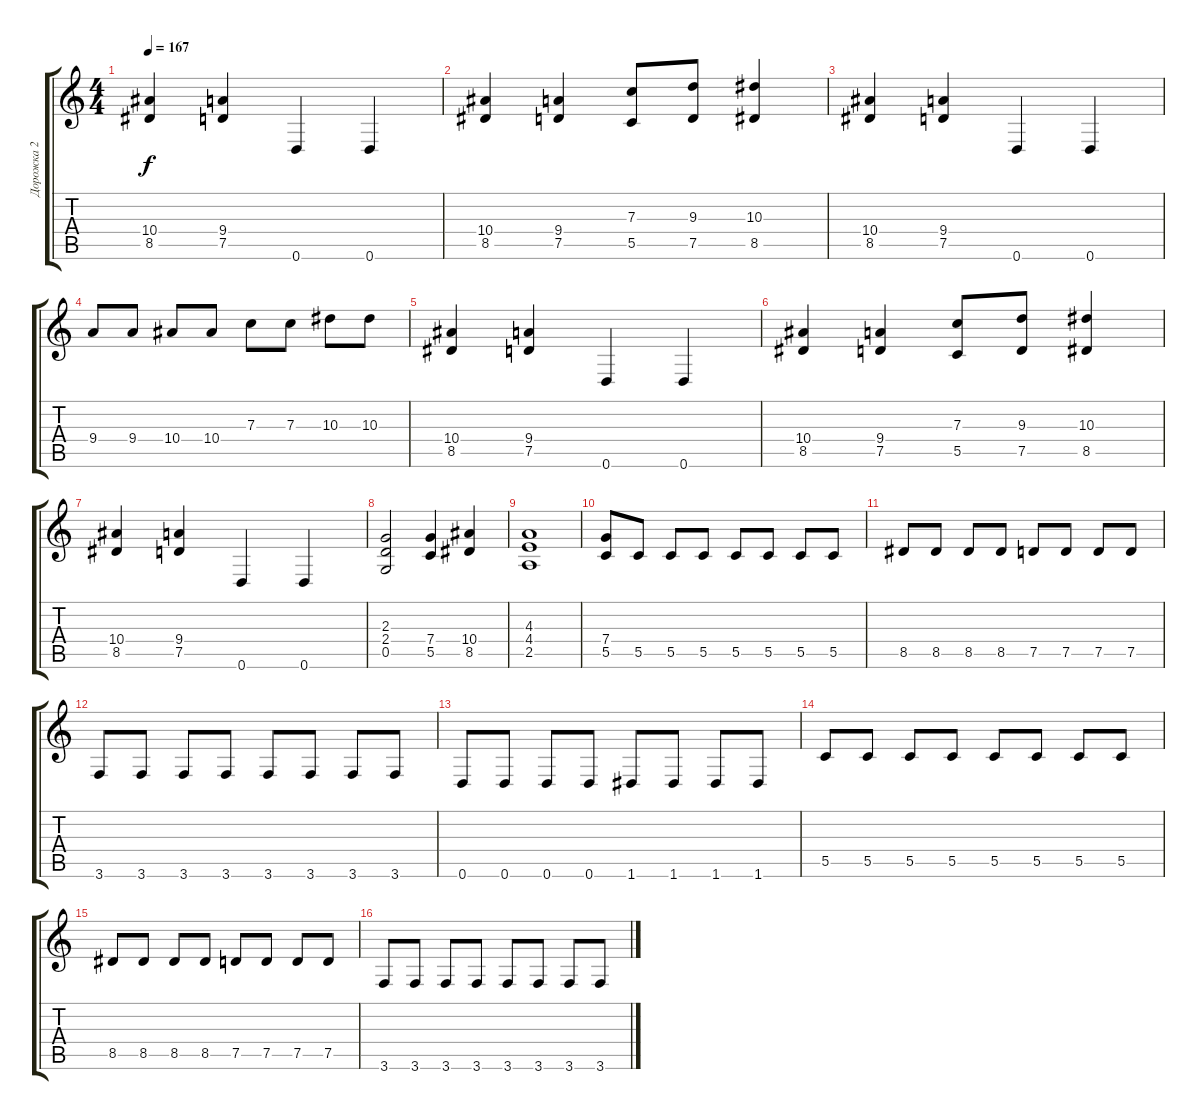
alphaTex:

\track ("Дорожка 2" "Дорожка 2") {instrument distortionguitar}
\staff {score tabs}
\tuning (D4 A3 F3 C3 G2 D2) {hide}
\ts (4 4)
\tempo 167
\clef g2
\ks c
(10.4 8.5).4{dy f} (9.4 7.5).4 0.6.4 0.6.4 |
(10.4 8.5).4 (9.4 7.5).4 (7.3 5.5).8 (9.3 7.5).8 (10.3 8.5).4 |
(10.4 8.5).4 (9.4 7.5).4 0.6.4 0.6.4 |
9.4.8 9.4.8 10.4.8 10.4.8 7.3.8 7.3.8 10.3.8 10.3.8 |
(10.4 8.5).4 (9.4 7.5).4 0.6.4 0.6.4 |
(10.4 8.5).4 (9.4 7.5).4 (7.3 5.5).8 (9.3 7.5).8 (10.3 8.5).4 |
(10.4 8.5).4 (9.4 7.5).4 0.6.4 0.6.4 |
(2.3 2.4 0.5).2 (7.4 5.5).4 (10.4 8.5).4 |
(4.3 4.4 2.5).1 |
(7.4 5.5).8 5.5.8 5.5.8 5.5.8 5.5.8 5.5.8 5.5.8 5.5.8 |
8.5.8 8.5.8 8.5.8 8.5.8 7.5.8 7.5.8 7.5.8 7.5.8 |
3.6.8 3.6.8 3.6.8 3.6.8 3.6.8 3.6.8 3.6.8 3.6.8 |
0.6.8 0.6.8 0.6.8 0.6.8 1.6.8 1.6.8 1.6.8 1.6.8 |
5.5.8 5.5.8 5.5.8 5.5.8 5.5.8 5.5.8 5.5.8 5.5.8 |
8.5.8 8.5.8 8.5.8 8.5.8 7.5.8 7.5.8 7.5.8 7.5.8 |
3.6.8 3.6.8 3.6.8 3.6.8 3.6.8 3.6.8 3.6.8 3.6.8
